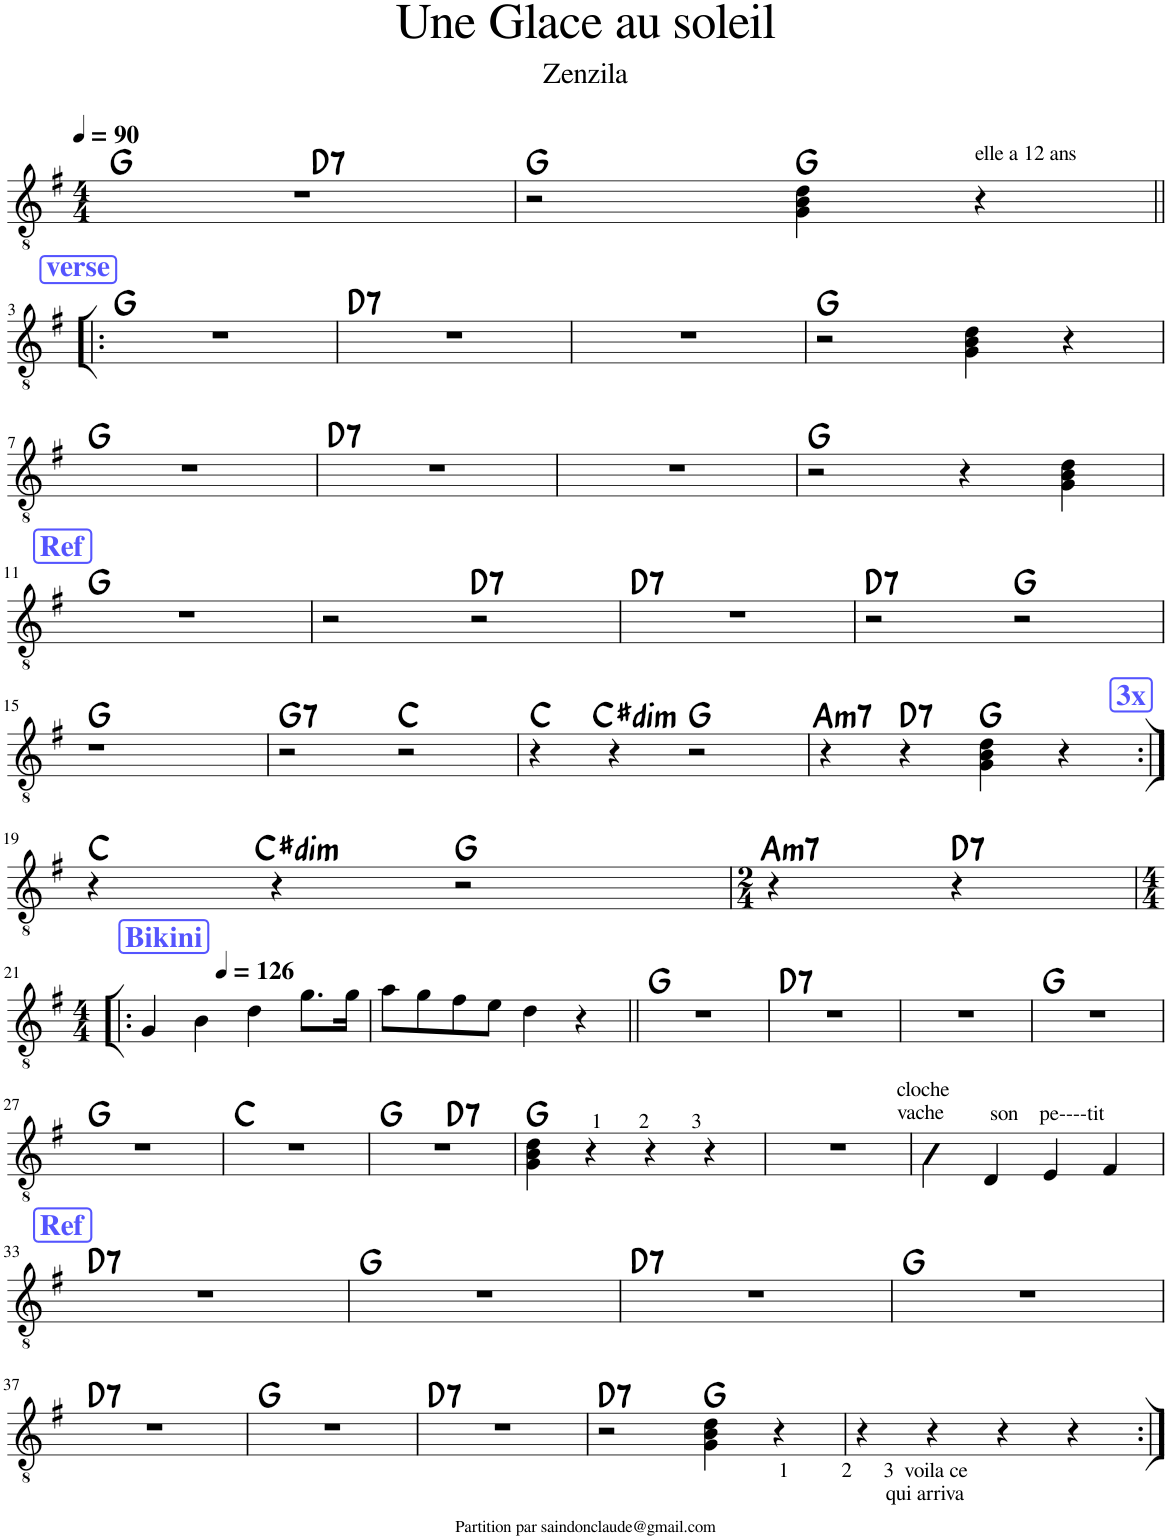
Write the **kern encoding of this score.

**kern	**harte
*part1	*part1
*staff1	*
*I"Classical Guitar	*
*I'Guit.	*
*clefGv2	*
*k[f#]	*
*M4/4	*
*MM90	*
=1	=1
*^	*
1r	2ryy	G:maj
!	!	!LO:H:kt=7
.	2ryy	D:7
*v	*v	*
=2	=2
2r	G:maj
4G\ 4B\ 4d\	G:maj
!LO:TX:a:t=elle a 12 ans	!
4r	.
!!LO:LB:g=z
!!LO:REH:place=s1:a:B:cj:color=#5555FF:fs=14:t=verse
=3!|:	=3!|:
1r	G:maj
=4	=4
!	!LO:H:kt=7
1r	D:7
=5	=5
1r	.
=6	=6
2r	G:maj
4G\ 4B\ 4d\	.
4r	.
!!LO:LB:g=z
=7	=7
1r	G:maj
=8	=8
!	!LO:H:kt=7
1r	D:7
=9	=9
1r	.
=10	=10
2r	G:maj
4r	.
4G\ 4B\ 4d\	.
!!LO:LB:g=z
!!LO:REH:place=s1:a:B:cj:color=#5555FF:fs=14:t=Ref
=11	=11
1r	G:maj
=12	=12
2r	.
!	!LO:H:kt=7
2r	D:7
=13	=13
!	!LO:H:kt=7
1r	D:7
=14	=14
!	!LO:H:kt=7
2r	D:7
2r	G:maj
!!LO:LB:g=z
=15	=15
1r	G:maj
=16	=16
!	!LO:H:kt=7
2r	G:7
2r	C:maj
=17	=17
4r	C:maj
!	!LO:H:kt=dim
4r	C#:dim
2r	G:maj
!!LO:REH:place=s1:a:B:cj:color=#5555FF:fs=14:t=3x:qo=3
=18	=18
!	!LO:H:kt=m7
4r	A:min7
!	!LO:H:kt=7
4r	D:7
4G\ 4B\ 4d\	G:maj
4r	.
!!LO:LB:g=z
=19:|!	=19:|!
4r	C:maj
!	!LO:H:kt=dim
4r	C#:dim
2r	G:maj
=20	=20
*M2/4	*
!	!LO:H:kt=m7
4r	A:min7
!	!LO:H:kt=7
4r	D:7
!!LO:LB:g=z
=21!|:	=21!|:
!!LO:REH:place=s1:a:B:cj:color=#5555FF:fs=14:t=Bikini
*M4/4	*
*MM126	*
4G/	.
4B\	.
4d\	.
8.g\L	.
16g\Jk	.
=22	=22
8a\L	.
8g\	.
8f#\	.
8e\J	.
4d\	.
4r	.
=23||	=23||
1r	G:maj
=24	=24
!	!LO:H:kt=7
1r	D:7
=25	=25
1r	.
=26	=26
1r	G:maj
!!LO:LB:g=z
=27	=27
1r	G:maj
=28	=28
1r	C:maj
=29	=29
*^	*
1r	2ryy	G:maj
!	!	!LO:H:kt=7
.	2ryy	D:7
*v	*v	*
=30	=30
4G\ 4B\ 4d\	G:maj
!LO:TX:a:t=1       2        3	!
4r	.
4r	.
4r	.
=31	=31
1r	.
=32	=32
!LO:TX:a:t=cloche	!
!LO:TX:a:t=vache	!
4G\	.
!LO:TX:a:t=son    pe----tit	!
4D/	.
4E/	.
4F#/	.
!!LO:LB:g=z
!!LO:REH:place=s1:a:B:cj:color=#5555FF:fs=14:t=Ref
=33	=33
!	!LO:H:kt=7
1r	D:7
=34	=34
1r	G:maj
=35	=35
!	!LO:H:kt=7
1r	D:7
=36	=36
1r	G:maj
!!LO:LB:g=z
=37	=37
!	!LO:H:kt=7
1r	D:7
=38	=38
1r	G:maj
=39	=39
!	!LO:H:kt=7
1r	D:7
=40	=40
!	!LO:H:kt=7
2r	D:7
!LO:TX:b:t=1          2      3  voila ce	!
!LO:TX:b:t=qui arriva	!
4G\ 4B\ 4d\	G:maj
4r	.
=41	=41
4r	.
4r	.
4r	.
4r	.
=:|!	=:|!
*-	*-
